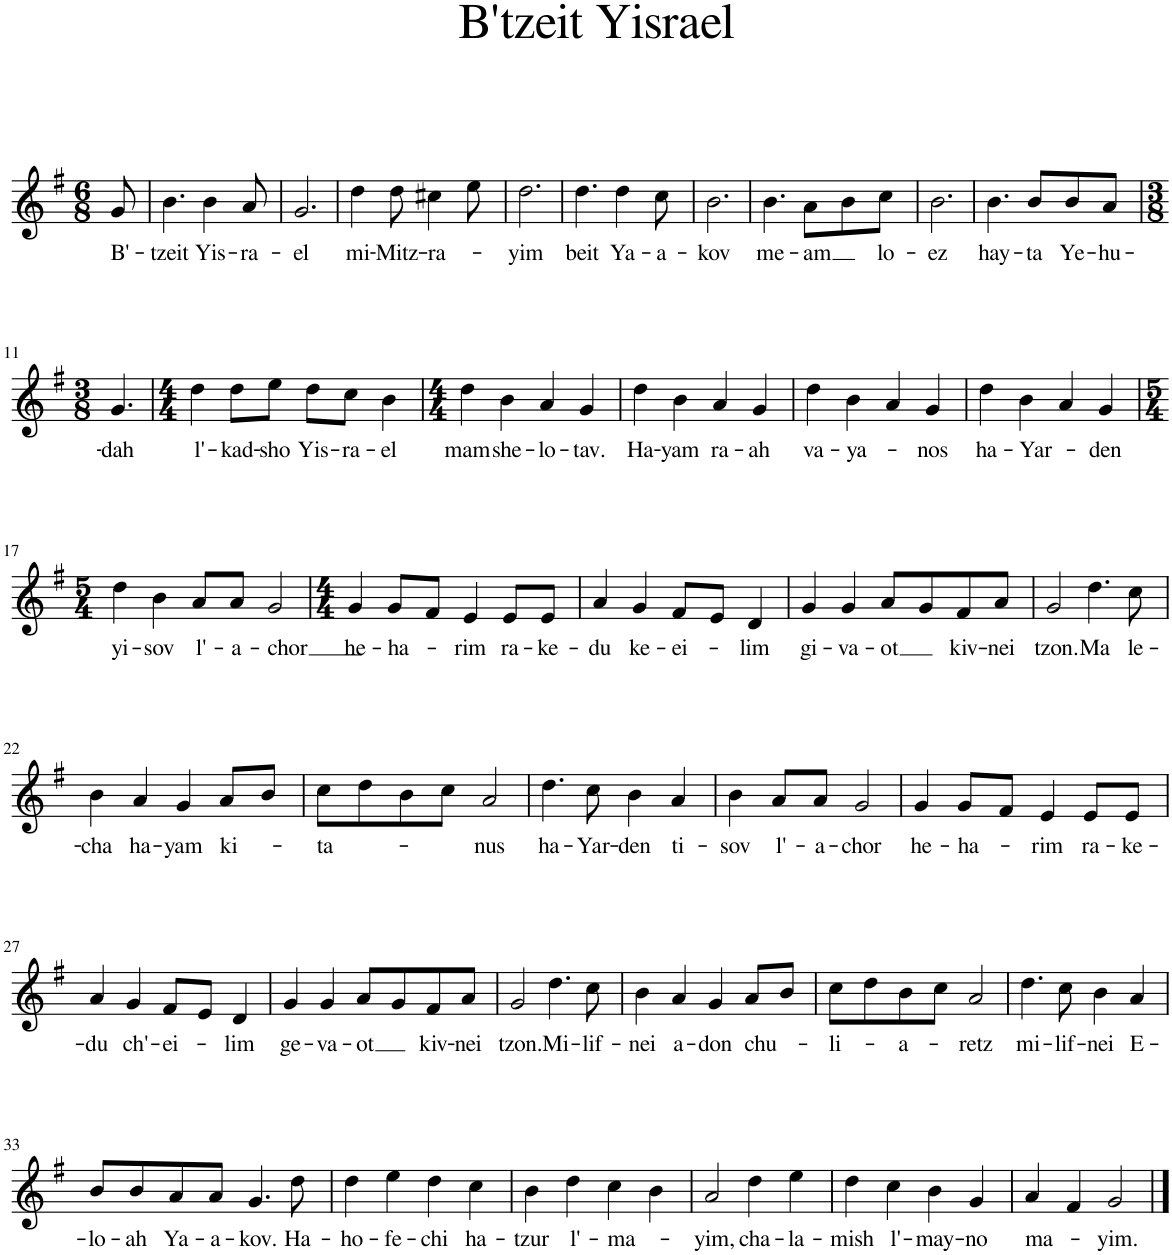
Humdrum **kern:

**kern	**text
*part1	*part1
*staff1	*staff1
*I"Bb Trumpet	*
*I'Bb Tpt.	*
*clefG2	*
*Trd1c2	*
*k[f#]	*
*M6/8	*
=1	=1
!	!LO:LY:b
8g/	B'-
=2	=2
!	!LO:LY:b
4.b\	-tzeit
!	!LO:LY:b
4b\	Yis-
!	!LO:LY:b
8a/	-ra-
=3	=3
!	!LO:LY:b
2.g/	-el
=4	=4
!	!LO:LY:b
4dd\	mi-
!	!LO:LY:b
8dd\	-Mitz-
!	!LO:LY:b
4cc#X\	-ra-
8ee\	.
=5	=5
!	!LO:LY:b
2.dd\	-yim
=6	=6
!	!LO:LY:b
4.dd\	beit
!	!LO:LY:b
4dd\	Ya-
!	!LO:LY:b
8cc\	-a-
=7	=7
!	!LO:LY:b
2.b\	-kov
=8	=8
!	!LO:LY:b
4.b\	me-
!	!LO:LY:b
8a\L	-am
8b\	.
!	!LO:LY:b
8cc\J	lo-
=9	=9
!	!LO:LY:b
2.b\	-ez
=10	=10
!	!LO:LY:b
4.b\	hay-
!	!LO:LY:b
8b/L	-ta
!	!LO:LY:b
8b/	Ye-
!	!LO:LY:b
8a/J	-hu-
!!LO:LB:g=z
=11	=11
*M3/8	*
!	!LO:LY:b
4.g/	-dah
=12	=12
*M4/4	*
!	!LO:LY:b
4dd\	l'-
!	!LO:LY:b
8dd\L	-kad-
!	!LO:LY:b
8ee\J	-sho
!	!LO:LY:b
8dd\L	Yis-
!	!LO:LY:b
8cc\J	-ra-
!	!LO:LY:b
4b\	el
=13	=13
*M4/4	*
!	!LO:LY:b
4dd\	mam-
!	!LO:LY:b
4b\	-she-
!	!LO:LY:b
4a/	-lo-
!	!LO:LY:b
4g/	-tav.
=14	=14
!	!LO:LY:b
4dd\	Ha-
!	!LO:LY:b
4b\	-yam
!	!LO:LY:b
4a/	ra-
!	!LO:LY:b
4g/	-ah
=15	=15
!	!LO:LY:b
4dd\	va-
!	!LO:LY:b
4b\	-ya-
4a/	.
!	!LO:LY:b
4g/	-nos
=16	=16
!	!LO:LY:b
4dd\	ha-
!	!LO:LY:b
4b\	-Yar-
4a/	.
!	!LO:LY:b
4g/	-den
!!LO:LB:g=z
=17	=17
*M5/4	*
!	!LO:LY:b
4dd\	yi-
!	!LO:LY:b
4b\	-sov
!	!LO:LY:b
8a/L	l'-
!	!LO:LY:b
8a/J	-a-
!	!LO:LY:b
2g/	-chor
=18	=18
*M4/4	*
!	!LO:LY:b
4g/	he-
!	!LO:LY:b
8g/L	-ha-
8f#/J	.
!	!LO:LY:b
4e/	-rim
!	!LO:LY:b
8e/L	ra-
!	!LO:LY:b
8e/J	-ke-
=19	=19
!	!LO:LY:b
4a/	-du
!	!LO:LY:b
4g/	ke-
!	!LO:LY:b
8f#/L	-ei-
8e/J	.
!	!LO:LY:b
4d/	-lim
=20	=20
!	!LO:LY:b
4g/	gi-
!	!LO:LY:b
4g/	-va-
!	!LO:LY:b
8a/L	-ot
8g/	.
!	!LO:LY:b
8f#/	kiv-
!	!LO:LY:b
8a/J	-nei
=21	=21
!	!LO:LY:b
2g/	tzon.
!	!LO:LY:b
4.dd\	Ma
!	!LO:LY:b
8cc\	le-
!!LO:LB:g=z
=22	=22
!	!LO:LY:b
4b\	-cha
!	!LO:LY:b
4a/	ha-
!	!LO:LY:b
4g/	-yam
!	!LO:LY:b
8a/L	ki-
8b/J	.
=23	=23
!	!LO:LY:b
8cc\L	-ta-
8dd\	.
8b\	.
8cc\J	.
!	!LO:LY:b
2a/	-nus
=24	=24
!	!LO:LY:b
4.dd\	ha-
!	!LO:LY:b
8cc\	-Yar-
!	!LO:LY:b
4b\	-den
!	!LO:LY:b
4a/	ti-
=25	=25
!	!LO:LY:b
4b\	-sov
!	!LO:LY:b
8a/L	l'-
!	!LO:LY:b
8a/J	-a-
!	!LO:LY:b
2g/	-chor
=26	=26
!	!LO:LY:b
4g/	he-
!	!LO:LY:b
8g/L	-ha-
8f#/J	.
!	!LO:LY:b
4e/	-rim
!	!LO:LY:b
8e/L	ra-
!	!LO:LY:b
8e/J	-ke-
!!LO:LB:g=z
=27	=27
!	!LO:LY:b
4a/	-du
!	!LO:LY:b
4g/	ch'-
!	!LO:LY:b
8f#/L	-ei-
8e/J	.
!	!LO:LY:b
4d/	-lim
=28	=28
!	!LO:LY:b
4g/	ge-
!	!LO:LY:b
4g/	-va-
!	!LO:LY:b
8a/L	-ot
8g/	.
!	!LO:LY:b
8f#/	kiv-
!	!LO:LY:b
8a/J	-nei
=29	=29
!	!LO:LY:b
2g/	tzon.
!	!LO:LY:b
4.dd\	Mi-
!	!LO:LY:b
8cc\	-lif-
=30	=30
!	!LO:LY:b
4b\	-nei
!	!LO:LY:b
4a/	a-
!	!LO:LY:b
4g/	-don
!	!LO:LY:b
8a/L	chu-
8b/J	.
=31	=31
!	!LO:LY:b
8cc\L	-li-
8dd\	.
!	!LO:LY:b
8b\	-a-
8cc\J	.
!	!LO:LY:b
2a/	-retz
=32	=32
!	!LO:LY:b
4.dd\	mi-
!	!LO:LY:b
8cc\	-lif-
!	!LO:LY:b
4b\	-nei
!	!LO:LY:b
4a/	E-
!!LO:LB:g=z
=33	=33
!	!LO:LY:b
8b/L	-lo-
!	!LO:LY:b
8b/	-ah
!	!LO:LY:b
8a/	Ya-
!	!LO:LY:b
8a/J	-a-
!	!LO:LY:b
4.g/	-kov.
!	!LO:LY:b
8dd\	Ha-
=34	=34
!	!LO:LY:b
4dd\	-ho-
!	!LO:LY:b
4ee\	-fe-
!	!LO:LY:b
4dd\	-chi
!	!LO:LY:b
4cc\	ha-
=35	=35
!	!LO:LY:b
4b\	-tzur
!	!LO:LY:b
4dd\	l'-
!	!LO:LY:b
4cc\	-ma-
4b\	.
=36	=36
!	!LO:LY:b
2a/	yim,
!	!LO:LY:b
4dd\	cha-
!	!LO:LY:b
4ee\	-la-
=37	=37
!	!LO:LY:b
4dd\	-mish
!	!LO:LY:b
4cc\	l'-
!	!LO:LY:b
4b\	-may-
!	!LO:LY:b
4g/	-no
=38	=38
!	!LO:LY:b
4a/	ma-
4f#/	.
!	!LO:LY:b
2g/	-yim.
==	==
*-	*-
